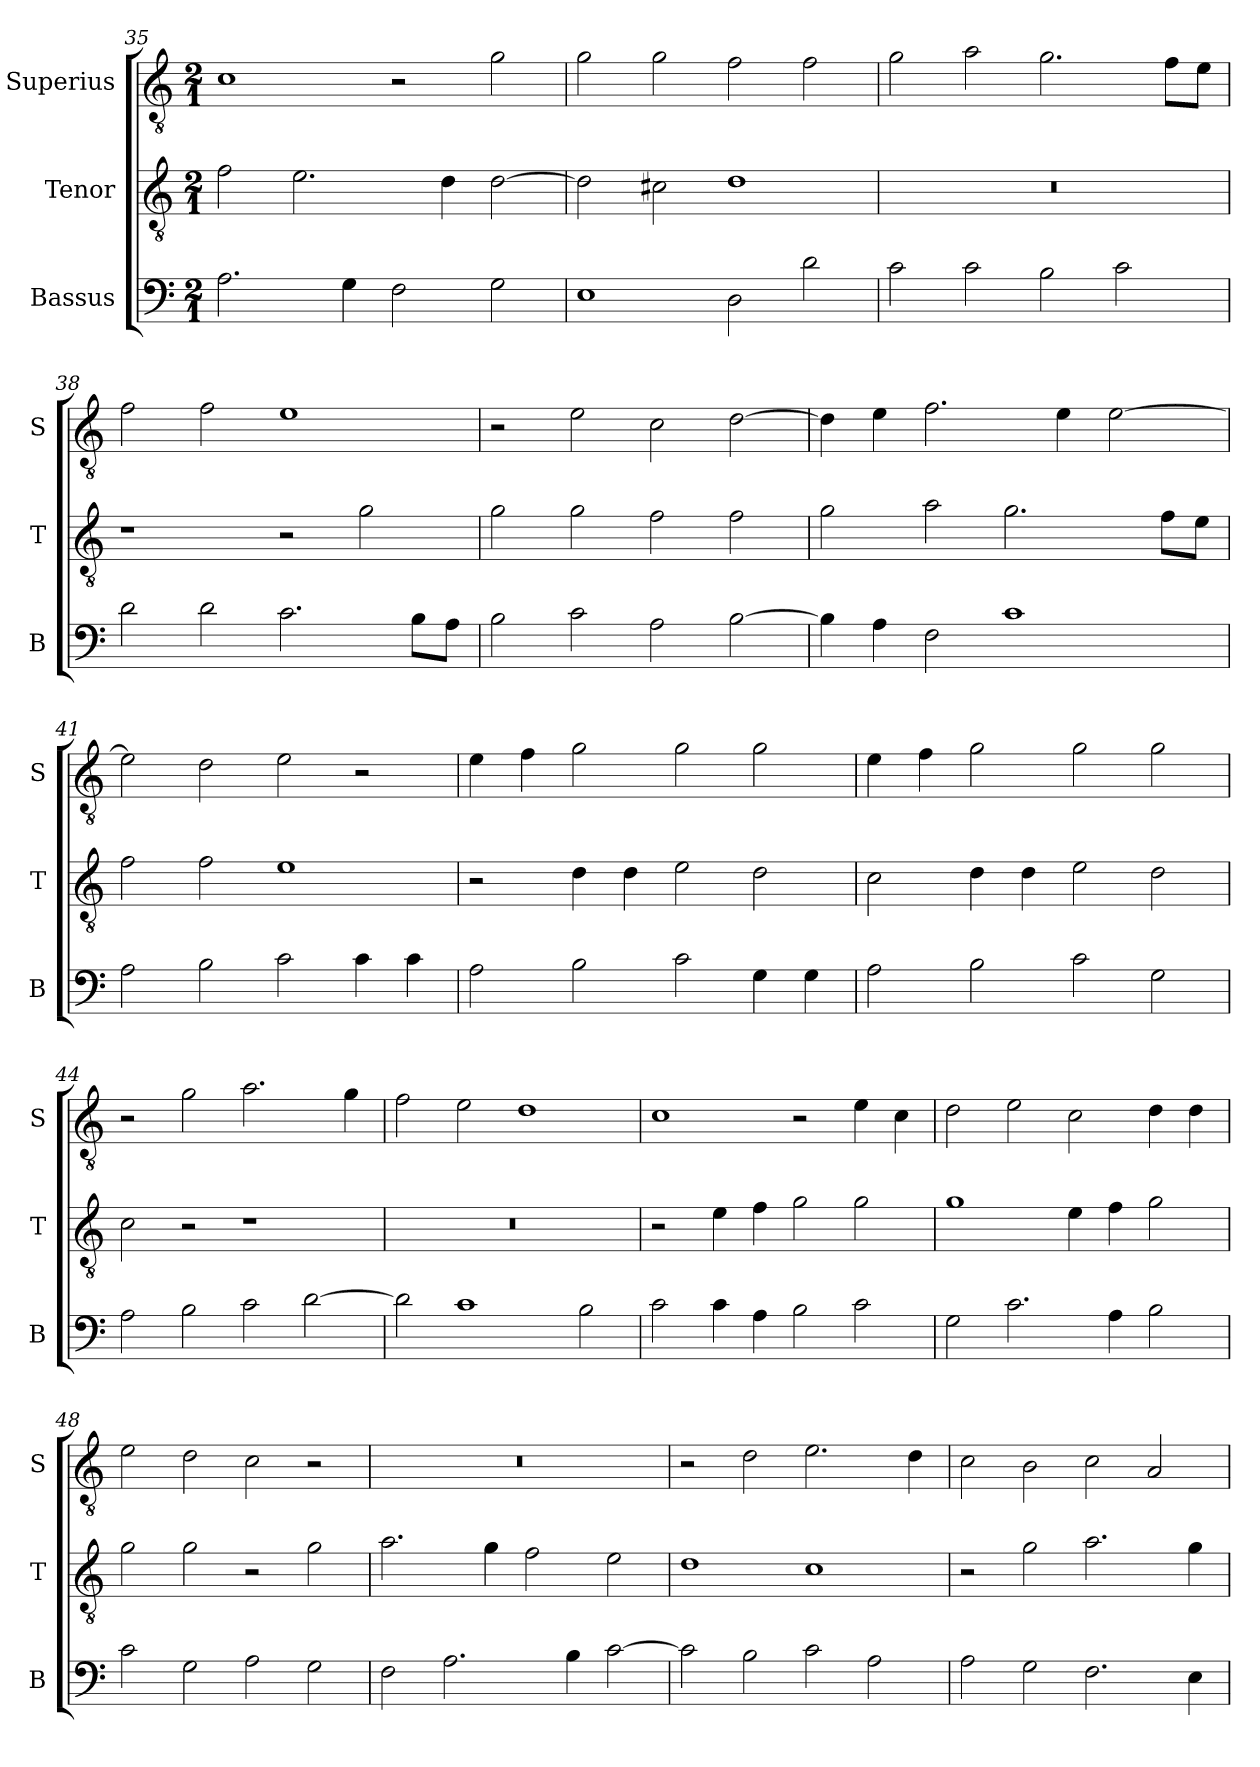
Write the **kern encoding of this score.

**kern	**kern	**kern
*part3	*part2	*part1
*staff3	*staff2	*staff1
*I"Bassus	*I"Tenor	*I"Superius
*I'B	*I'T	*I'S
*clefF4	*clefGv2	*clefGv2
*k[]	*k[]	*k[]
*C:	*C:	*C:
*M2/1	*M2/1	*M2/1
=35	=35	=35
2.A	2f	1c
.	2.e	.
4G	.	.
2F	.	2r
.	4d	.
2G	[2d	2g
=36	=36	=36
1E	2d]	2g
.	2c#X	2g
2D	1d	2f
2d	.	2f
=37	=37	=37
2c	0r	2g
2c	.	2a
2B	.	2.g
2c	.	.
.	.	8fL
.	.	8eJ
=38	=38	=38
2d	1r	2f
2d	.	2f
2.c	2r	1e
.	2g	.
8BL	.	.
8AJ	.	.
=39	=39	=39
2B	2g	2r
2c	2g	2e
2A	2f	2c
[2B	2f	[2d
=40	=40	=40
4B]	2g	4d]
4A	.	4e
2F	2a	2.f
1c	2.g	.
.	.	4e
.	.	[2e
.	8fL	.
.	8eJ	.
=41	=41	=41
2A	2f	2e]
2B	2f	2d
2c	1e	2e
4c	.	2r
4c	.	.
=42	=42	=42
2A	2r	4e
.	.	4f
2B	4d	2g
.	4d	.
2c	2e	2g
4G	2d	2g
4G	.	.
=43	=43	=43
2A	2c	4e
.	.	4f
2B	4d	2g
.	4d	.
2c	2e	2g
2G	2d	2g
=44	=44	=44
2A	2c	2r
2B	2r	2g
2c	1r	2.a
[2d	.	.
.	.	4g
=45	=45	=45
2d]	0r	2f
1c	.	2e
.	.	1d
2B	.	.
=46	=46	=46
2c	2r	1c
4c	4e	.
4A	4f	.
2B	2g	2r
2c	2g	4e
.	.	4c
=47	=47	=47
2G	1g	2d
2.c	.	2e
.	4e	2c
4A	4f	.
2B	2g	4d
.	.	4d
=48	=48	=48
2c	2g	2e
2G	2g	2d
2A	2r	2c
2G	2g	2r
=49	=49	=49
2F	2.a	0r
2.A	.	.
.	4g	.
.	2f	.
4B	.	.
[2c	2e	.
=50	=50	=50
2c]	1d	2r
2B	.	2d
2c	1c	2.e
2A	.	.
.	.	4d
=51	=51	=51
2A	2r	2c
2G	2g	2B
2.F	2.a	2c
.	.	2A
4E	4g	.
=	=	=
*-	*-	*-
